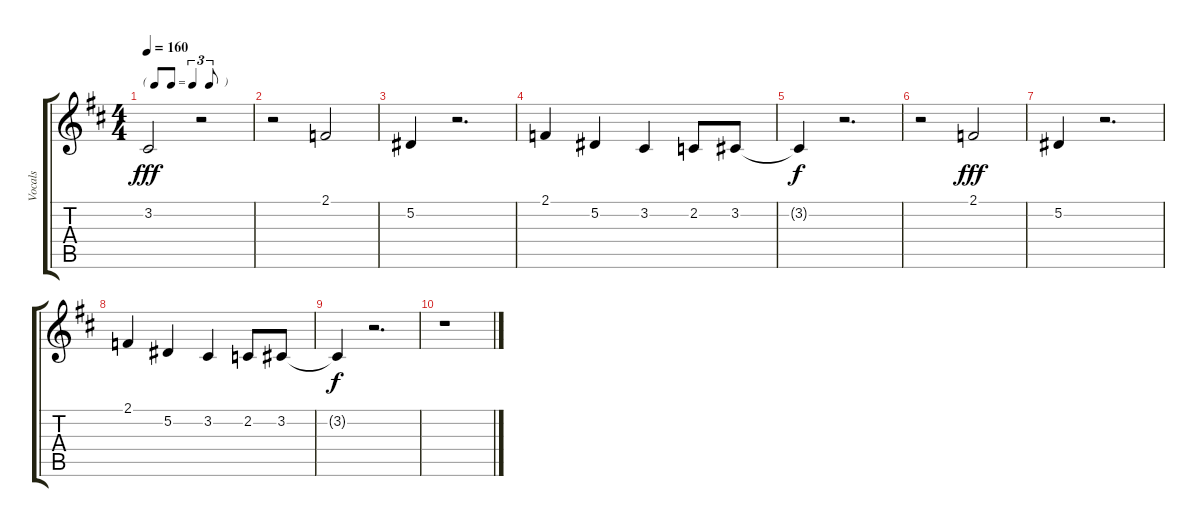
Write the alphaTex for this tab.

\track ("Vocals" "Vocals") {instrument oboe}
\staff {score tabs}
\tuning (Eb4 Bb3 Gb3 Db3 Ab2 Eb2) {hide}
\ts (4 4)
\tf triplet8th
\tempo 160
\clef g2
\ks d
3.2.2{dy fff} r.2 |
r.2 2.1.2 |
5.2.4 r.2{d} |
2.1.4 5.2.4 3.2.4 2.2.8 3.2.8 |
3.2{t}.4{dy f} r.2{d} |
r.2 2.1.2{dy fff} |
5.2.4 r.2{d} |
2.1.4 5.2.4 3.2.4 2.2.8 3.2.8 |
3.2{t}.4{dy f} r.2{d} |
r.1
